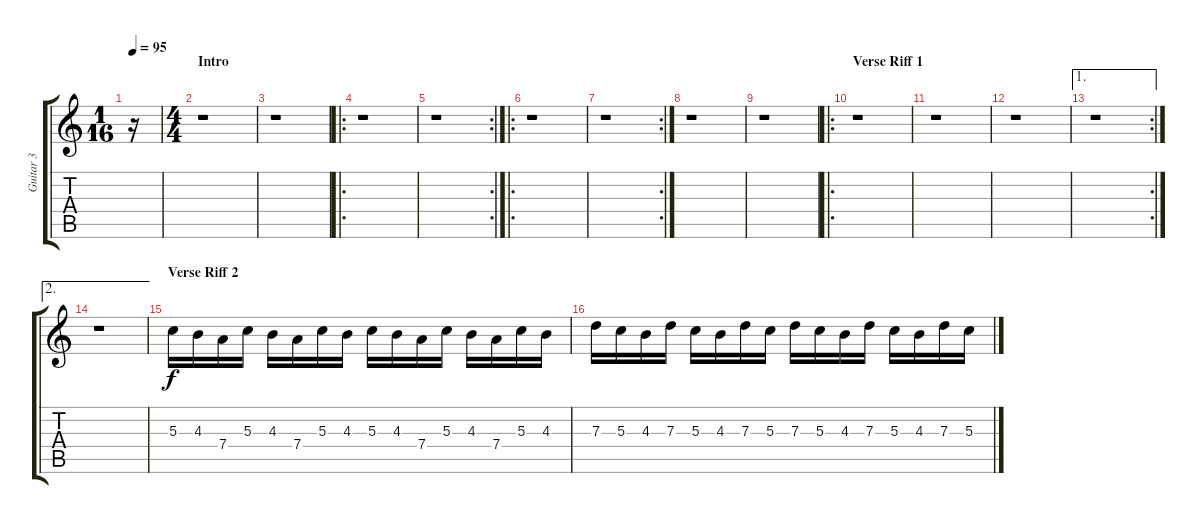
\track ("Guitar 3" "Guitar 3") {instrument distortionguitar}
\staff {score tabs}
\tuning (E4 B3 G3 D3 A2 E2) {hide}
\ts (1 16)
\tempo 95
\clef g2
\ks c
r.16{dy f instrument distortionguitar} |
\ts (4 4)
\section ("" "Intro")
r.1{instrument distortionguitar} |
r.1 |
\ro
r.1 |
\rc 2
r.1 |
\ro
r.1 |
\rc 2
r.1 |
r.1 |
r.1 |
\ro
\section ("" "Verse Riff 1")
r.1 |
r.1 |
r.1 |
\ae 1
\rc 2
r.1 |
\ae 2
r.1 |
\section ("" "Verse Riff 2")
5.3.16 4.3.16 7.4.16 5.3.16 4.3.16 7.4.16 5.3.16 4.3.16 5.3.16 4.3.16 7.4.16 5.3.16 4.3.16 7.4.16 5.3.16 4.3.16 |
7.3.16 5.3.16 4.3.16 7.3.16 5.3.16 4.3.16 7.3.16 5.3.16 7.3.16 5.3.16 4.3.16 7.3.16 5.3.16 4.3.16 7.3.16 5.3.16
